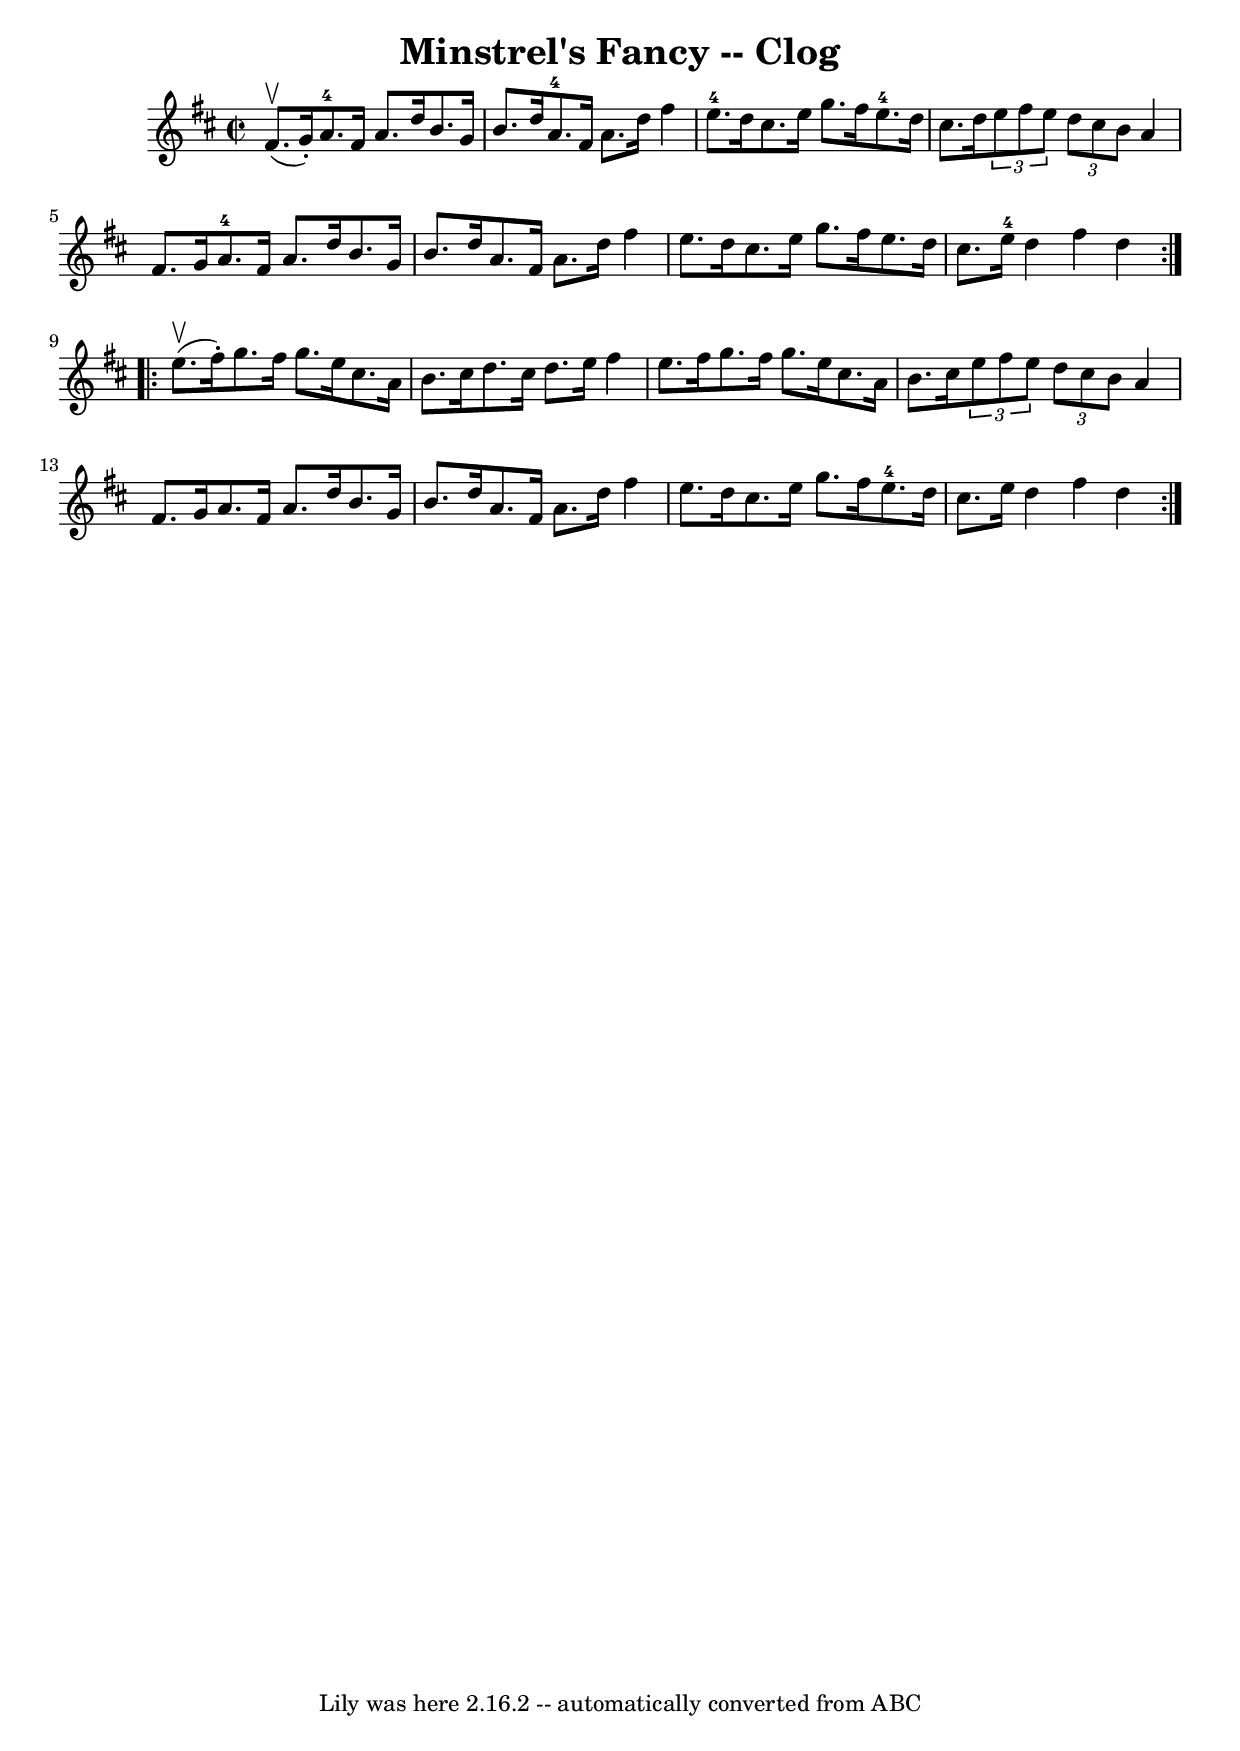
\version "2.7.40"
\include "Mammoth.ily"
\header {
	%% book = "Ryan's Mammoth Collection"
	crossRefNumber = "1"
	footnotes = "\\\\157 936"
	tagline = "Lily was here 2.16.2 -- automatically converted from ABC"
	title = "Minstrel's Fancy -- Clog"
}
voicedefault =  {


\repeat volta 2 {
\override Staff.TimeSignature #'style = #'C
 \time 2/2 \key d \major fis'8.^\upbow(g'16 -.) |
 a'8. 
-4 fis'16 a'8. d''16 b'8. g'16 b'8. d''16    |
     
a'8.-4 fis'16 a'8. d''16 fis''4 e''8.-4 d''16    |
 
 cis''8. e''16 g''8. fis''16 e''8.-4 d''16 cis''8.    
d''16    |
     \times 2/3 { e''8 fis''8 e''8  } \times 2/3 {   
d''8 cis''8 b'8  } a'4 fis'8. g'16    |
 a'8.-4   
fis'16 a'8. d''16 b'8. g'16 b'8. d''16    |
 a'8.    
fis'16 a'8. d''16 fis''4 e''8. d''16    |
 cis''8.    
e''16 g''8. fis''16 e''8. d''16 cis''8. e''16-4   |
 
 d''4 fis''4 d''4  }     \repeat volta 2 { e''8.^\upbow(fis''16 -. 
-) |
 g''8. fis''16 g''8. e''16 cis''8. a'16 b'8.   
 cis''16    |
 d''8. cis''16 d''8. e''16 fis''4 e''8.    
fis''16    |
 g''8. fis''16 g''8. e''16 cis''8. a'16    
b'8. cis''16    |
   \times 2/3 { e''8 fis''8 e''8  } 
\times 2/3 { d''8 cis''8 b'8  } a'4 fis'8. g'16    |
     
a'8. fis'16 a'8. d''16 b'8. g'16 b'8. d''16    |
   
a'8. fis'16 a'8. d''16 fis''4 e''8. d''16    |
   
cis''8. e''16 g''8. fis''16 e''8.-4 d''16 cis''8.    
e''16    |
 d''4 fis''4 d''4  }   
}

\score{
    <<

	\context Staff="default"
	{
	    \voicedefault 
	}

    >>
	\layout {
	}
	\midi {}
}
